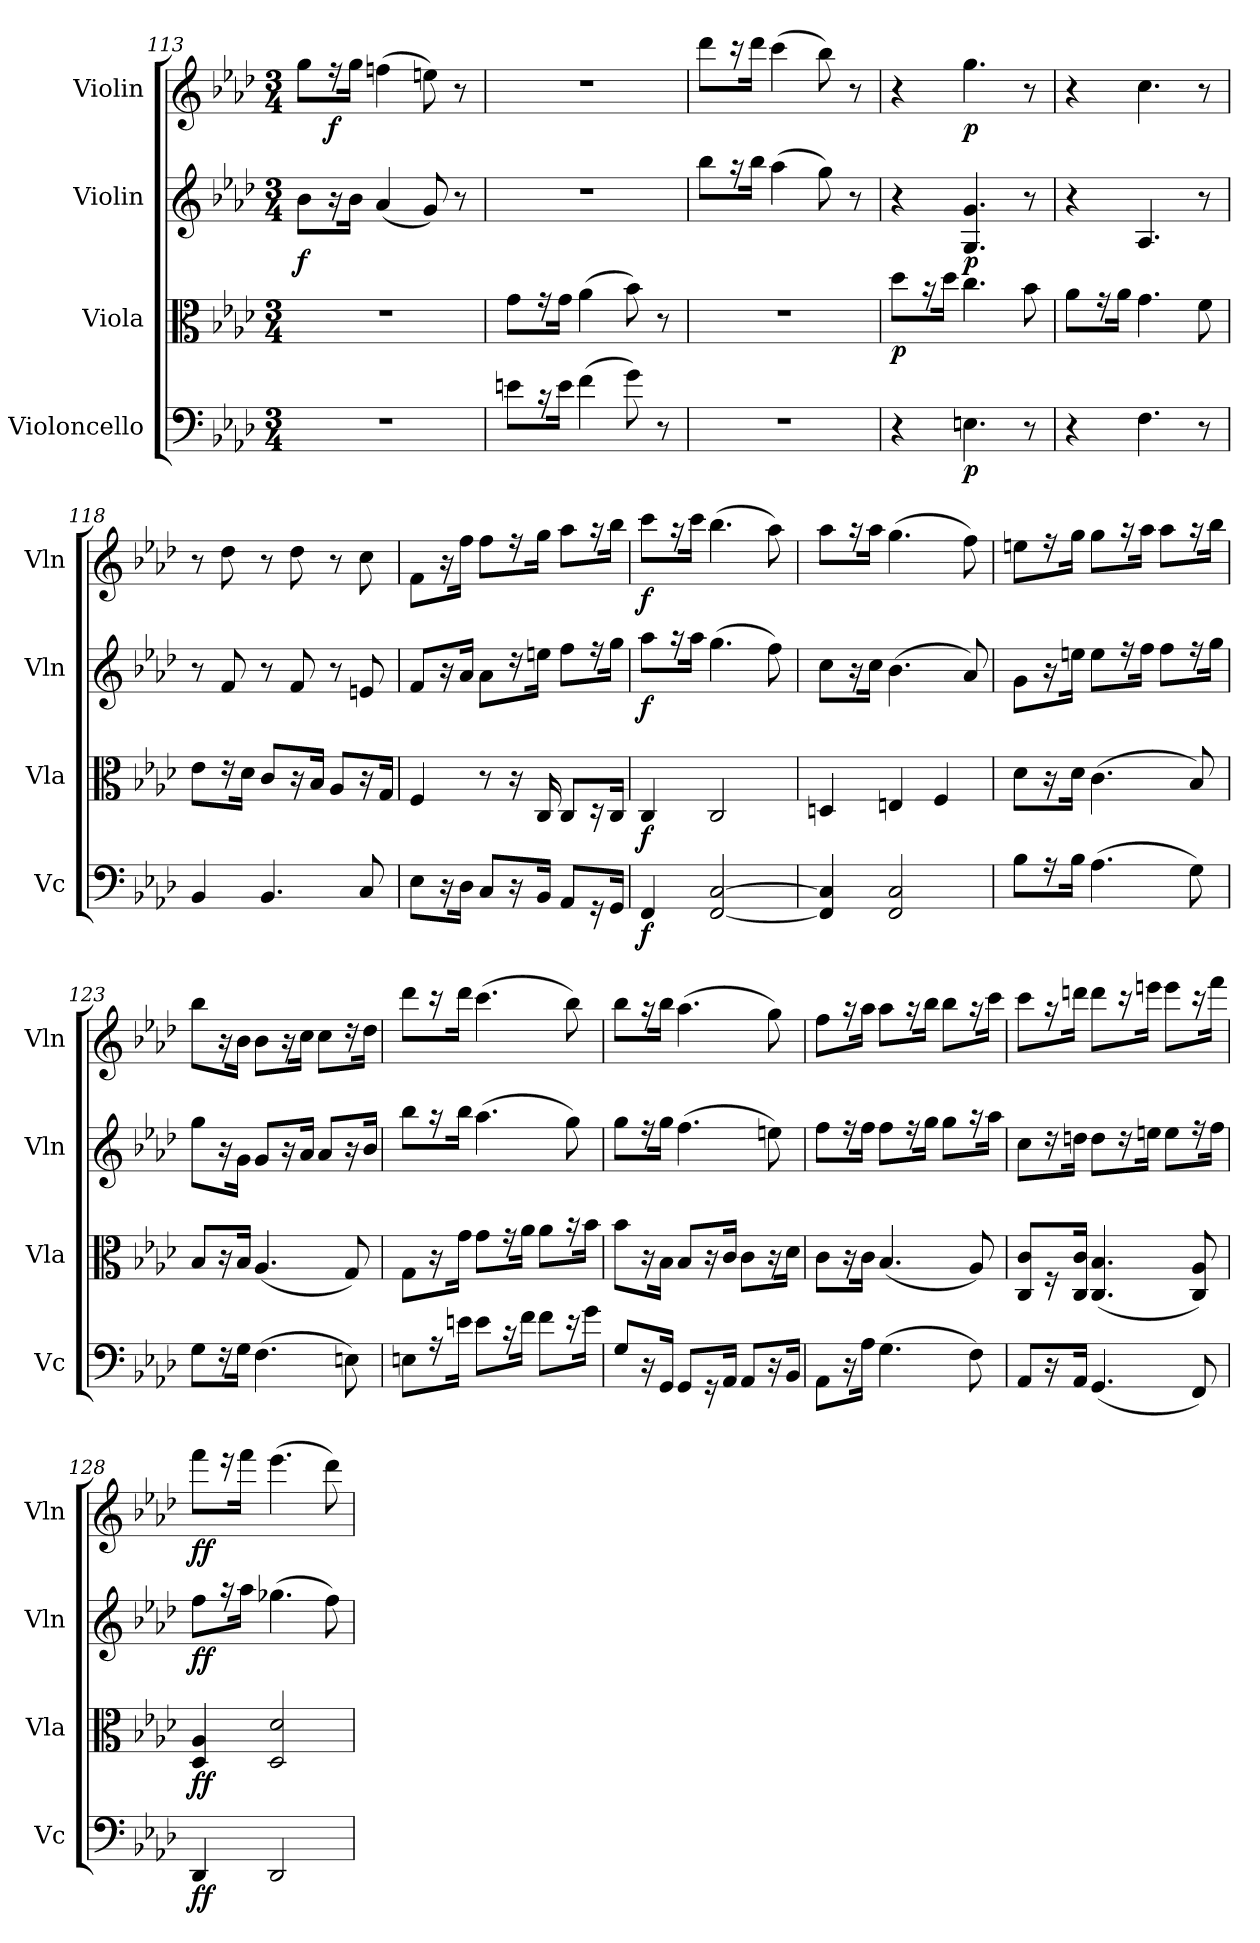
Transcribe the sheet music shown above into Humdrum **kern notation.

**kern	**dynam	**kern	**dynam	**kern	**dynam	**kern	**dynam
*part4	*part4	*part3	*part3	*part2	*part2	*part1	*part1
*staff4	*staff4	*staff3	*staff3	*staff2	*staff2	*staff1	*staff1
*I"Violoncello	*	*I"Viola	*	*I"Violin	*	*I"Violin	*
*I'Vc	*	*I'Vla	*	*I'Vln	*	*I'Vln	*
*clefF4	*	*clefC3	*	*clefG2	*	*clefG2	*
*k[b-e-a-d-]	*	*k[b-e-a-d-]	*	*k[b-e-a-d-]	*	*k[b-e-a-d-]	*
*M3/4	*	*M3/4	*	*M3/4	*	*M3/4	*
=113	=113	=113	=113	=113	=113	=113	=113
2.r	.	2.r	.	8b-\L	f	8gg\L	.
.	.	.	.	16r	.	16r	f
.	.	.	.	16b-\Jk	.	16gg\Jk	.
.	.	.	.	(4a-/	.	(4ffn\	.
.	.	.	.	8g/)	.	8een\)	.
.	.	.	.	8r	.	8r	.
=114	=114	=114	=114	=114	=114	=114	=114
8en\L	.	8g\L	.	2.r	.	2.r	.
16r	.	16r	.	.	.	.	.
16e\Jk	.	16g\Jk	.	.	.	.	.
(4f\	.	(4a-\	.	.	.	.	.
8g\)	.	8b-\)	.	.	.	.	.
8r	.	8r	.	.	.	.	.
=115	=115	=115	=115	=115	=115	=115	=115
2.r	.	2.r	.	8bb-\L	.	8ddd-\L	.
.	.	.	.	16r	.	16r	.
.	.	.	.	16bb-\Jk	.	16ddd-\Jk	.
.	.	.	.	(4aa-\	.	(4ccc\	.
.	.	.	.	8gg\)	.	8bb-\)	.
.	.	.	.	8r	.	8r	.
=116	=116	=116	=116	=116	=116	=116	=116
4r	.	8dd-\L	p	4r	.	4r	.
.	.	16r	.	.	.	.	.
.	.	16dd-\Jk	.	.	.	.	.
4.En\	p	4.cc\	.	4.G/ 4.g/	p	4.gg\	p
8r	.	8b-\	.	8r	.	8r	.
=117	=117	=117	=117	=117	=117	=117	=117
4r	.	8a-\L	.	4r	.	4r	.
.	.	16r	.	.	.	.	.
.	.	16a-\Jk	.	.	.	.	.
4.F\	.	4.g\	.	4.A-/	.	4.cc\	.
8r	.	8f\	.	8r	.	8r	.
=118	=118	=118	=118	=118	=118	=118	=118
4BB-/	.	8e-\L	.	8r	.	8r	.
.	.	16r	.	8f/	.	8dd-\	.
.	.	16d-\Jk	.	.	.	.	.
4.BB-/	.	8c/L	.	8r	.	8r	.
.	.	16r	.	8f/	.	8dd-\	.
.	.	16B-/Jk	.	.	.	.	.
.	.	8A-/L	.	8r	.	8r	.
8C/	.	16r	.	8en/	.	8cc\	.
.	.	16G/Jk	.	.	.	.	.
=119	=119	=119	=119	=119	=119	=119	=119
8E-\L	.	4F/	.	8f/L	.	8f\L	.
16r	.	.	.	16r	.	16r	.
16D-\Jk	.	.	.	16a-/Jk	.	16ff\Jk	.
8C/L	.	8r	.	8a-\L	.	8ff\L	.
16r	.	16r	.	16r	.	16r	.
16BB-/Jk	.	16C/	.	16een\Jk	.	16gg\Jk	.
8AA-/L	.	8C/L	.	8ff\L	.	8aa-\L	.
16r	.	16r	.	16r	.	16r	.
16GG/Jk	.	16C/Jk	.	16gg\Jk	.	16bb-\Jk	.
=120	=120	=120	=120	=120	=120	=120	=120
4FF/	f	4C/	f	8aa-\L	f	8ccc\L	f
.	.	.	.	16r	.	16r	.
.	.	.	.	16aa-\Jk	.	16ccc\Jk	.
[2FF/ [2C/	.	2C/	.	(4.gg\	.	(4.bb-\	.
.	.	.	.	8ff\)	.	8aa-\)	.
=121	=121	=121	=121	=121	=121	=121	=121
4FF]/ 4C]/	.	4Dn/	.	8cc\L	.	8aa-\L	.
.	.	.	.	16r	.	16r	.
.	.	.	.	16cc\Jk	.	16aa-\Jk	.
2FF/ 2C/	.	4En/	.	(4.b-\	.	(4.gg\	.
.	.	4F/	.	.	.	.	.
.	.	.	.	8a-/)	.	8ff\)	.
=122	=122	=122	=122	=122	=122	=122	=122
8B-\L	.	8d-\L	.	8g\L	.	8een\L	.
16r	.	16r	.	16r	.	16r	.
16B-\Jk	.	16d-\Jk	.	16een\Jk	.	16gg\Jk	.
(4.A-\	.	(4.c\	.	8ee\L	.	8gg\L	.
.	.	.	.	16r	.	16r	.
.	.	.	.	16ff\Jk	.	16aa-\Jk	.
.	.	.	.	8ff\L	.	8aa-\L	.
8G\)	.	8B-/)	.	16r	.	16r	.
.	.	.	.	16gg\Jk	.	16bb-\Jk	.
=123	=123	=123	=123	=123	=123	=123	=123
8G\L	.	8B-/L	.	8gg\L	.	8bb-\L	.
16r	.	16r	.	16r	.	16r	.
16G\Jk	.	16B-/Jk	.	16g\Jk	.	16b-\Jk	.
(4.F\	.	(4.A-/	.	8g/L	.	8b-\L	.
.	.	.	.	16r	.	16r	.
.	.	.	.	16a-/Jk	.	16cc\Jk	.
.	.	.	.	8a-/L	.	8cc\L	.
8En\)	.	8G/)	.	16r	.	16r	.
.	.	.	.	16b-/Jk	.	16dd-\Jk	.
=124	=124	=124	=124	=124	=124	=124	=124
8En\L	.	8G\L	.	8bb-\L	.	8ddd-\L	.
16r	.	16r	.	16r	.	16r	.
16en\Jk	.	16g\Jk	.	16bb-\Jk	.	16ddd-\Jk	.
8e\L	.	8g\L	.	(4.aa-\	.	(4.ccc\	.
16r	.	16r	.	.	.	.	.
16f\Jk	.	16a-\Jk	.	.	.	.	.
8f\L	.	8a-\L	.	.	.	.	.
16r	.	16r	.	8gg\)	.	8bb-\)	.
16g\Jk	.	16b-\Jk	.	.	.	.	.
=125	=125	=125	=125	=125	=125	=125	=125
8G/L	.	8b-\L	.	8gg\L	.	8bb-\L	.
16r	.	16r	.	16r	.	16r	.
16GG/Jk	.	16B-\Jk	.	16gg\Jk	.	16bb-\Jk	.
8GG/L	.	8B-/L	.	(4.ff\	.	(4.aa-\	.
16r	.	16r	.	.	.	.	.
16AA-/Jk	.	16c/Jk	.	.	.	.	.
8AA-/L	.	8c\L	.	.	.	.	.
16r	.	16r	.	8een\)	.	8gg\)	.
16BB-/Jk	.	16d-\Jk	.	.	.	.	.
=126	=126	=126	=126	=126	=126	=126	=126
8AA-\L	.	8c\L	.	8ff\L	.	8ff\L	.
16r	.	16r	.	16r	.	16r	.
16A-\Jk	.	16c\Jk	.	16ff\Jk	.	16aa-\Jk	.
(4.G\	.	(4.B-/	.	8ff\L	.	8aa-\L	.
.	.	.	.	16r	.	16r	.
.	.	.	.	16gg\Jk	.	16bb-\Jk	.
.	.	.	.	8gg\L	.	8bb-\L	.
8F\)	.	8A-/)	.	16r	.	16r	.
.	.	.	.	16aa-\Jk	.	16ccc\Jk	.
=127	=127	=127	=127	=127	=127	=127	=127
8AA-/L	.	8C/ 8c/L	.	8cc\L	.	8ccc\L	.
16r	.	16r	.	16r	.	16r	.
16AA-/Jk	.	16C/ 16c/Jk	.	16ddn\Jk	.	16dddn\Jk	.
(4.GG/	.	(4.C/ 4.B-/	.	8dd\L	.	8ddd\L	.
.	.	.	.	16r	.	16r	.
.	.	.	.	16een\Jk	.	16eeen\Jk	.
.	.	.	.	8ee\L	.	8eee\L	.
8FF/)	.	8C/ 8A-/)	.	16r	.	16r	.
.	.	.	.	16ff\Jk	.	16fff\Jk	.
=128	=128	=128	=128	=128	=128	=128	=128
4DD-/	ff	4D-/ 4A-/	ff	8ff\L	ff	8fff\L	ff
.	.	.	.	16r	.	16r	.
.	.	.	.	16aa-\Jk	.	16fff\Jk	.
2DD-/	.	2D-/ 2d-/	.	(4.gg-X\	.	(4.eee-\	.
.	.	.	.	8ff\)	.	8ddd-\)	.
=	=	=	=	=	=	=	=
*-	*-	*-	*-	*-	*-	*-	*-
